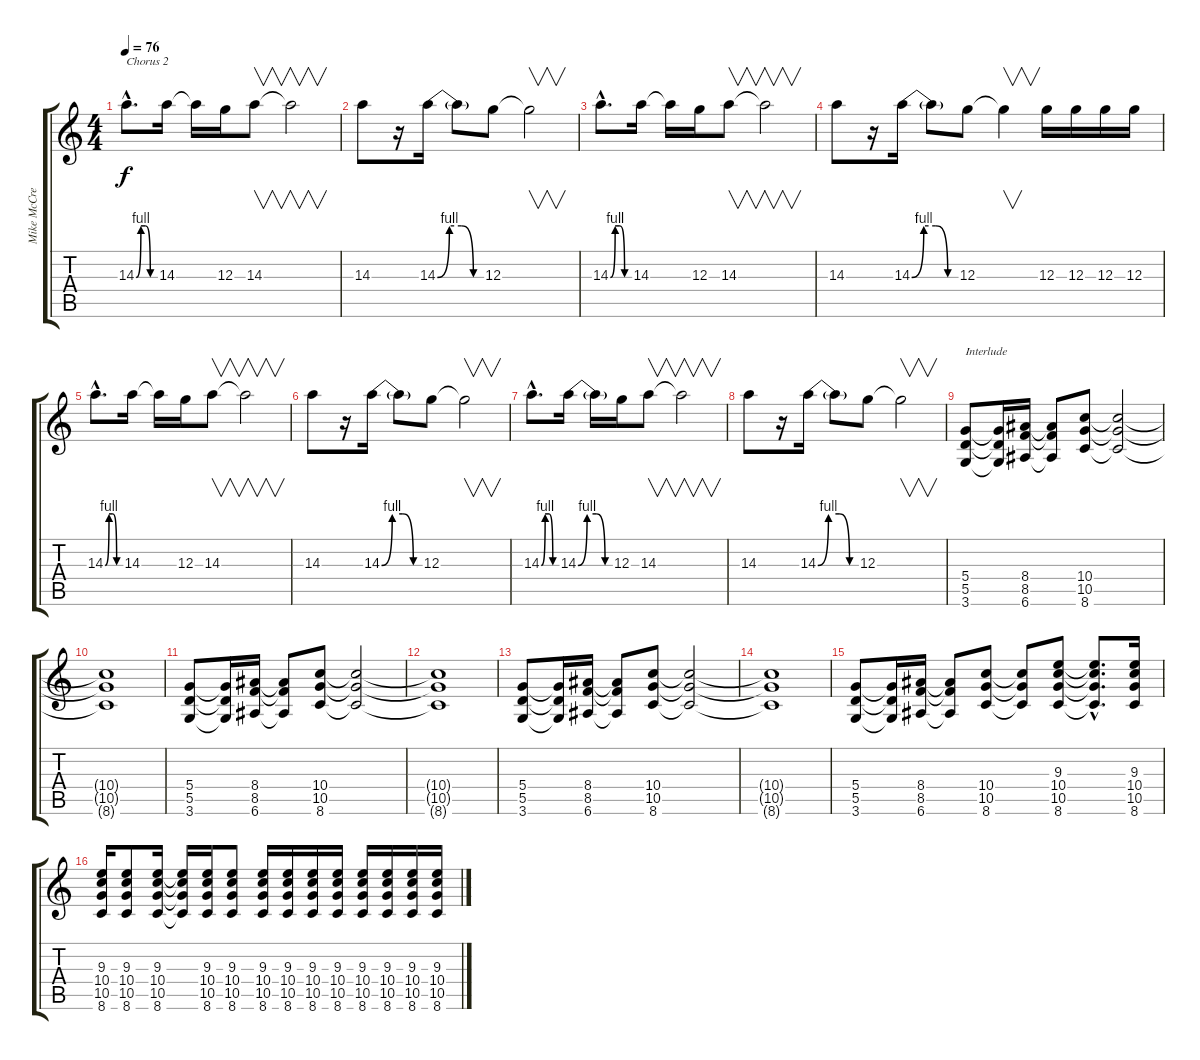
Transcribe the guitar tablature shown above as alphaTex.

\track ("Mike McCready" "Mike McCre") {instrument distortionguitar}
\staff {score tabs}
\tuning (E4 B3 G3 D3 A2 E2) {hide}
\ts (4 4)
\tempo 76
\clef g2
\ks c
14.3{be (custom 0 0 15 4 30 4 45 0 60 0) hac}.8{d txt "Chorus 2" dy f} 14.3.16 14.3{t}.16 12.3.16 14.3.8{v} 14.3{t}.2{v} |
14.3.8 r.16 14.3{be (custom 0 0 15 4 30 4 45 0 60 0)}.16 14.3{t}.8 12.3.8 12.3{t}.2{v} |
14.3{be (custom 0 0 15 4 30 4 45 0 60 0) hac}.8{d} 14.3.16 14.3{t}.16 12.3.16 14.3.8{v} 14.3{t}.2{v} |
14.3.8 r.16 14.3{be (custom 0 0 15 4 30 4 45 0 60 0)}.16 14.3{t}.8 12.3.8 12.3{t}.4{v} 12.3.16 12.3.16 12.3.16 12.3.16 |
14.3{be (custom 0 0 15 4 30 4 45 0 60 0) hac}.8{d} 14.3.16 14.3{t}.16 12.3.16 14.3.8{v} 14.3{t}.2{v} |
14.3.8 r.16 14.3{be (custom 0 0 15 4 30 4 45 0 60 0)}.16 14.3{t}.8 12.3.8 12.3{t}.2{v} |
14.3{be (custom 0 0 15 4 30 4 45 0 60 0) hac}.8{d} 14.3{be (custom 0 0 15 4 30 4 45 0 60 0)}.16 14.3{t}.16 12.3.16 14.3.8{v} 14.3{t}.2{v} |
14.3.8 r.16 14.3{be (custom 0 0 15 4 30 4 45 0 60 0)}.16 14.3{t}.8 12.3.8 12.3{t}.2{v} |
(5.4 5.5 3.6).8{txt "Interlude"} (5.4{t} 5.5{t} 3.6{t}).16 (8.4 8.5 6.6).16 (8.4{t} 8.5{t} 6.6{t}).8 (10.4 10.5 8.6).8 (10.4{t} 10.5{t} 8.6{t}).2 |
(10.4{t} 10.5{t} 8.6{t}).1 |
(5.4 5.5 3.6).8 (5.4{t} 5.5{t} 3.6{t}).16 (8.4 8.5 6.6).16 (8.4{t} 8.5{t} 6.6{t}).8 (10.4 10.5 8.6).8 (10.4{t} 10.5{t} 8.6{t}).2 |
(10.4{t} 10.5{t} 8.6{t}).1 |
(5.4 5.5 3.6).8 (5.4{t} 5.5{t} 3.6{t}).16 (8.4 8.5 6.6).16 (8.4{t} 8.5{t} 6.6{t}).8 (10.4 10.5 8.6).8 (10.4{t} 10.5{t} 8.6{t}).2 |
(10.4{t} 10.5{t} 8.6{t}).1 |
(5.4 5.5 3.6).8 (5.4{t} 5.5{t} 3.6{t}).16 (8.4 8.5 6.6).16 (8.4{t} 8.5{t} 6.6{t}).8 (10.4 10.5 8.6).8 (10.4{t} 10.5{t} 8.6{t}).8 (9.3 10.4 10.5 8.6).8 (9.3{hac t} 10.4{hac t} 10.5{hac t} 8.6{hac t}).8{d} (9.3 10.4 10.5 8.6).16 |
(9.3 10.4 10.5 8.6).16 (9.3 10.4 10.5 8.6).8 (9.3 10.4 10.5 8.6).16 (9.3{t} 10.4{t} 10.5{t} 8.6{t}).16 (9.3 10.4 10.5 8.6).16 (9.3 10.4 10.5 8.6).8 (9.3 10.4 10.5 8.6).16 (9.3 10.4 10.5 8.6).16 (9.3 10.4 10.5 8.6).16 (9.3 10.4 10.5 8.6).16 (9.3 10.4 10.5 8.6).16 (9.3 10.4 10.5 8.6).16 (9.3 10.4 10.5 8.6).16 (9.3 10.4 10.5 8.6).16
